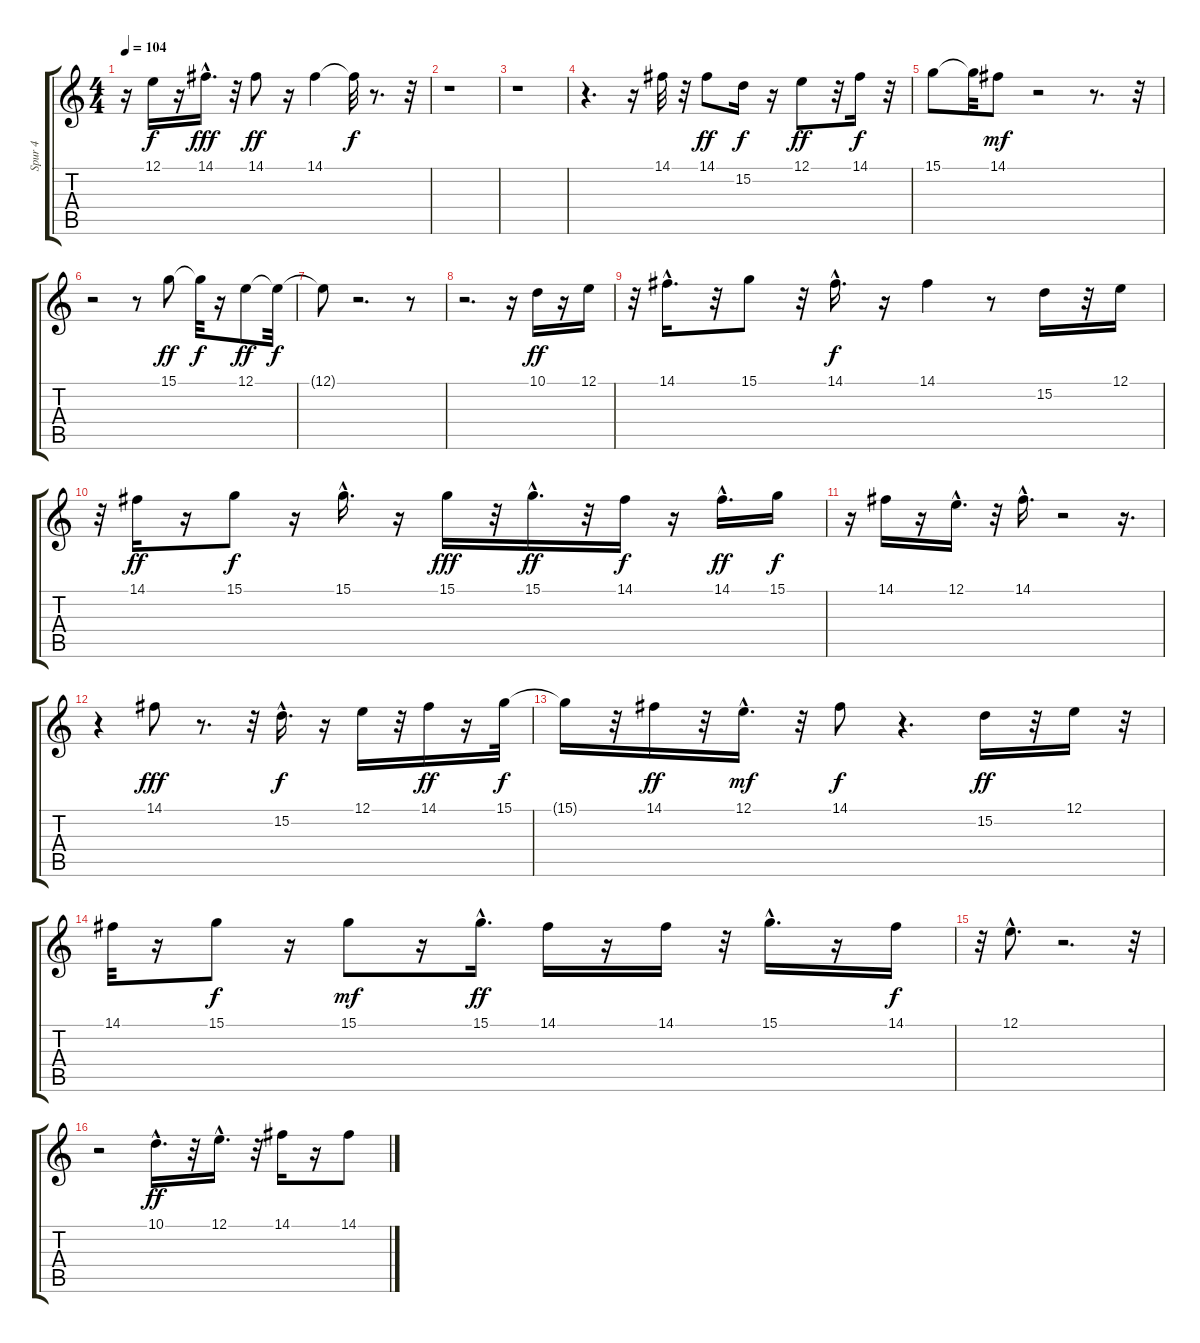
\track ("Spur 4" "Spur 4") {instrument pad1newage}
\staff {score tabs}
\tuning (E4 B3 G3 D3 A2 E2) {hide}
\ts (4 4)
\tempo 104
\clef g2
\ks c
r.16{dy ff} 12.1.16{dy f} r.16 14.1{hac}.16{d dy fff} r.32 14.1.8{dy ff} r.16 14.1.4 14.1{t}.32{dy f} r.8{d} r.32 |
r.1 |
r.1 |
r.4{d} r.16 14.1.32 r.32 14.1.8{dy ff} 15.2.16{dy f} r.16 12.1.8{dy ff} r.32 14.1.16{dy f} r.32 |
15.1.8 15.1{t}.32 14.1.8{dy mf} r.2 r.8{d} r.32 |
r.2 r.8 15.1.8{dy ff} 15.1{t}.32{dy f} r.16 12.1.8{dy ff} 12.1{t}.32{dy f} |
12.1{t}.8 r.2{d} r.8 |
r.2{d} r.16 10.1.16{dy ff} r.16 12.1.16 |
r.32 14.1{hac}.16{d} r.32 15.1.8 r.32 14.1{hac}.16{d dy f} r.16 14.1.4 r.8 15.2.16 r.32 12.1.16 |
r.32 14.1.16{dy ff} r.16 15.1.8{dy f} r.16 15.1{hac}.16{d} r.16 15.1.16{dy fff} r.32 15.1{hac}.16{d dy ff} r.32 14.1.16{dy f} r.16 14.1{hac}.16{d dy ff} 15.1.16{dy f} |
r.16 14.1.16 r.16 12.1{hac}.16{d} r.32 14.1{hac}.16{d} r.2 r.16{d} |
r.4 14.1.8{dy fff} r.8{d} r.32 15.2{hac}.16{d dy f} r.16 12.1.16 r.32 14.1.16{dy ff} r.16 15.1.32{dy f} |
15.1{t}.16 r.32 14.1.16{dy ff} r.32 12.1{hac}.16{d dy mf} r.32 14.1.8{dy f} r.4{d} 15.2.16{dy ff} r.32 12.1.16 r.32 |
14.1.32 r.16 15.1.8{dy f} r.16 15.1.8{dy mf} r.16 15.1{hac}.16{d dy ff} 14.1.16 r.16 14.1.16 r.32 15.1{hac}.16{d} r.16 14.1.16{dy f} |
r.32 12.1{hac}.8{d} r.2{d} r.32 |
r.2 10.1{hac}.16{d dy ff} r.32 12.1{hac}.16{d} r.32 14.1.16 r.16 14.1.8
